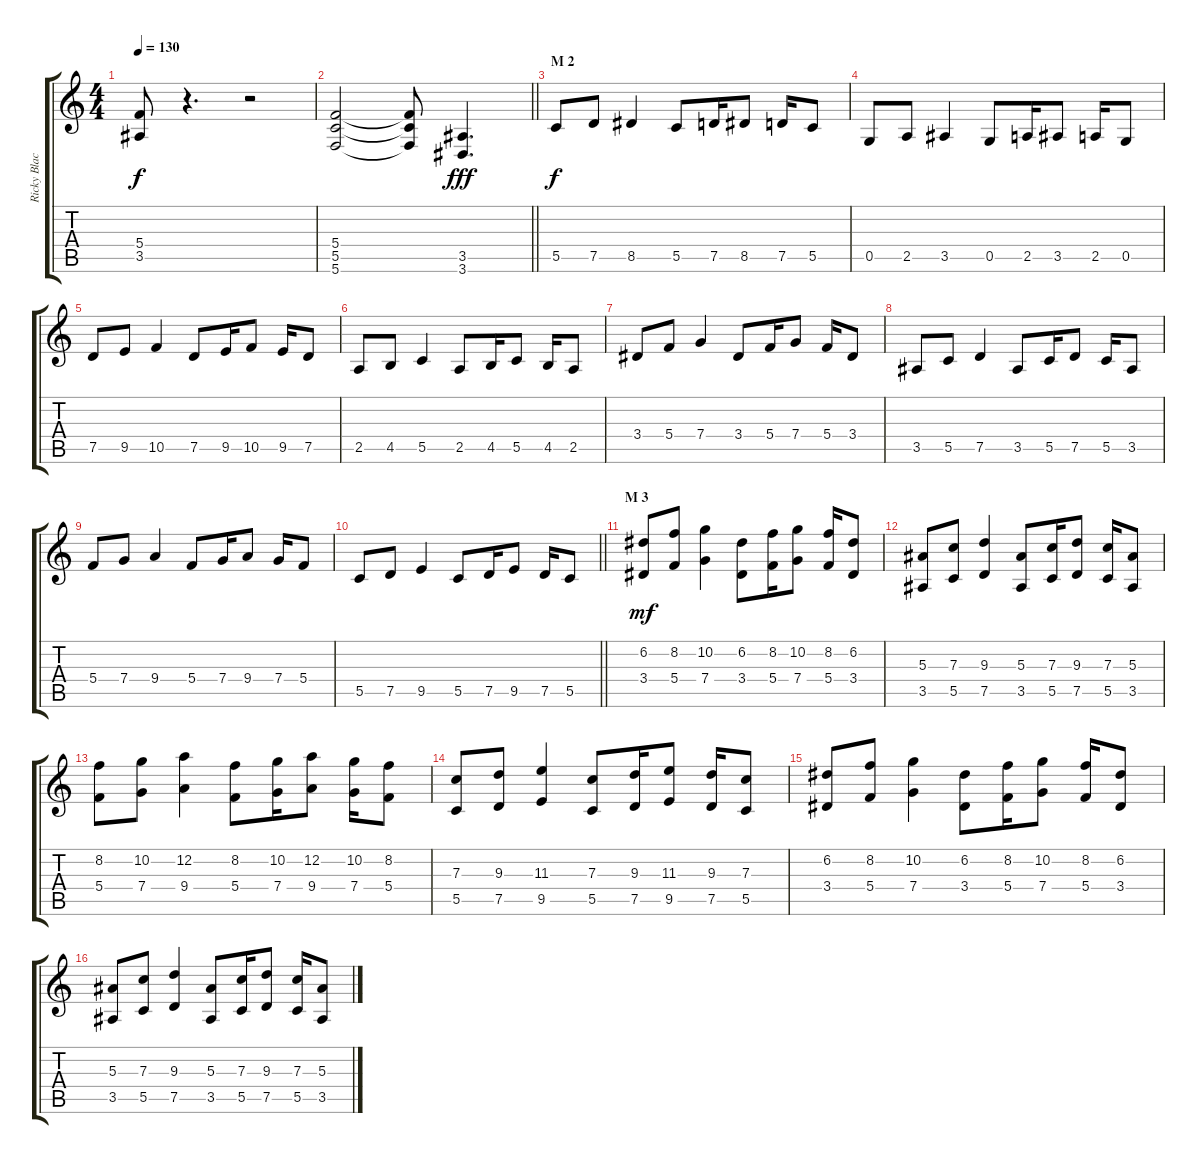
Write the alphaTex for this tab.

\track ("Ricky Black" "Ricky Blac") {instrument overdrivenguitar}
\staff {score tabs}
\tuning (D4 A3 F3 C3 G2 C2) {hide}
\ts (4 4)
\tempo 130
\clef g2
\ks c
(5.4 3.5).8{dy f} r.4{d} r.2 |
\barLineRight lightlight
(5.4 5.5 5.6).2 (5.4{t} 5.5{t} 5.6{t}).8 (3.5 3.6).4{d dy fff} |
\section ("" "M 2")
5.5.8{dy f} 7.5.8 8.5.4 5.5.8 7.5.16 8.5.8 7.5.16 5.5.8 |
0.5.8 2.5.8 3.5.4 0.5.8 2.5.16 3.5.8 2.5.16 0.5.8 |
7.5.8 9.5.8 10.5.4 7.5.8 9.5.16 10.5.8 9.5.16 7.5.8 |
2.5.8 4.5.8 5.5.4 2.5.8 4.5.16 5.5.8 4.5.16 2.5.8 |
3.4.8 5.4.8 7.4.4 3.4.8 5.4.16 7.4.8 5.4.16 3.4.8 |
3.5.8 5.5.8 7.5.4 3.5.8 5.5.16 7.5.8 5.5.16 3.5.8 |
5.4.8 7.4.8 9.4.4 5.4.8 7.4.16 9.4.8 7.4.16 5.4.8 |
\barLineRight lightlight
5.5.8 7.5.8 9.5.4 5.5.8 7.5.16 9.5.8 7.5.16 5.5.8 |
\section ("" "M 3")
(6.2 3.4).8{dy mf} (8.2 5.4).8 (10.2 7.4).4 (6.2 3.4).8 (8.2 5.4).16 (10.2 7.4).8 (8.2 5.4).16 (6.2 3.4).8 |
(5.3 3.5).8 (7.3 5.5).8 (9.3 7.5).4 (5.3 3.5).8 (7.3 5.5).16 (9.3 7.5).8 (7.3 5.5).16 (5.3 3.5).8 |
(8.2 5.4).8 (10.2 7.4).8 (12.2 9.4).4 (8.2 5.4).8 (10.2 7.4).16 (12.2 9.4).8 (10.2 7.4).16 (8.2 5.4).8 |
(7.3 5.5).8 (9.3 7.5).8 (11.3 9.5).4 (7.3 5.5).8 (9.3 7.5).16 (11.3 9.5).8 (9.3 7.5).16 (7.3 5.5).8 |
(6.2 3.4).8 (8.2 5.4).8 (10.2 7.4).4 (6.2 3.4).8 (8.2 5.4).16 (10.2 7.4).8 (8.2 5.4).16 (6.2 3.4).8 |
(5.3 3.5).8 (7.3 5.5).8 (9.3 7.5).4 (5.3 3.5).8 (7.3 5.5).16 (9.3 7.5).8 (7.3 5.5).16 (5.3 3.5).8
